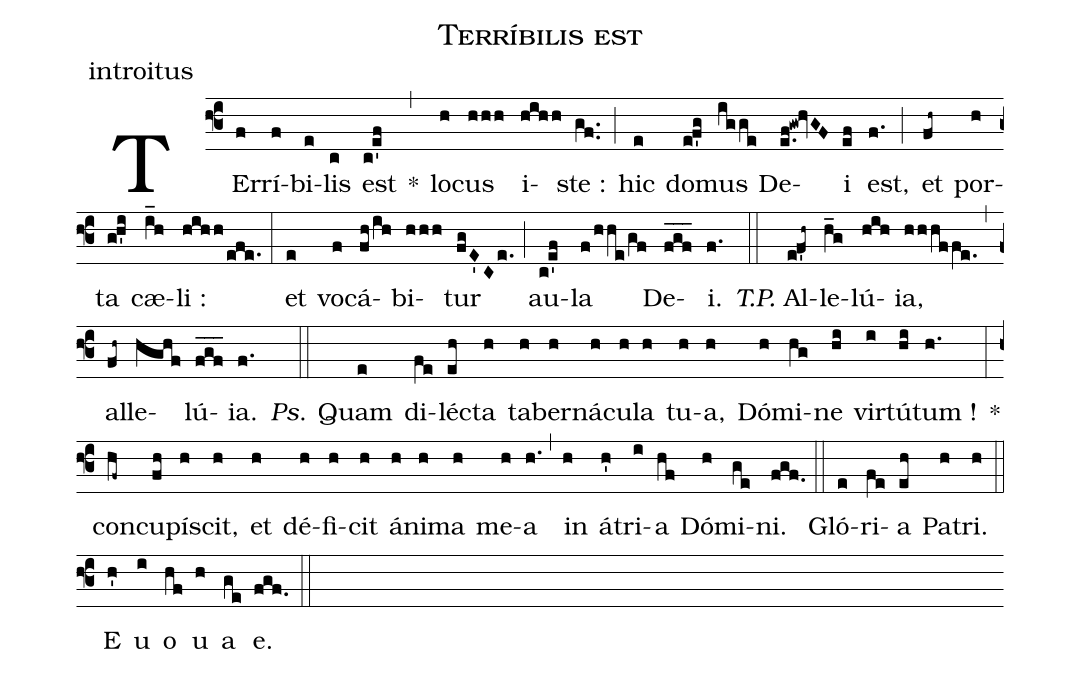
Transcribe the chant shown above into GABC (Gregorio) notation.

name:Terríbilis est;
office-part:introitus;
%%
(f3) TEr(f)rí(f)bi(e)lis(c) est(c!e'f) *(,)
lo(h)cus(hhh) i(hihh)ste :(gf..) (;)
hic(e) do(e!f'g)mus(igge) De(e.f!gw!hvGF)i(ef) est,(f.) (;)
et(fh~) por(h)ta(g!h'i) cæ(i_h)li :(hihh/efe.) (:)
et(e) vo(f)cá(fh/ih)bi(hhh)tur(fgE'Ce.) (;)
au(c!e'f)la(f/hhe/gf) De(fgf___)i.(f.) (::)

<i>T.P.</i> Al(e!f'h~)le(h_g)lú(hih)ia,(hh/hffe.) (,)
al(fh~)le(hghf)lú(fgf___)ia.(f.) (::)

<i>Ps</i>. Quam(e) di(fe)lé(eh)cta(h) ta(h)be(h)rná(h)cu(h)la(h) tu(h)a,(h) Dó(h)mi(hg)ne(hi) vir(i)tú(hi)tum !(h.) *(:)
con(hf~)cu(fh)pí(h)scit,(h) et(h) dé(h)fi(h)cit(h) á(h)ni(h)ma(h) me(h)a(h.) (,)
in(h) á(h')tri(i)a(hf) Dó(h)mi(ge)ni.(fgf.) (::)
Gló(e)ri(fe)a(eh) Pa(h)tri.(h) (::)
<eu>E(h') u(i) o(hf) u(h) a(ge) e.</eu>(fgf.) (::)
